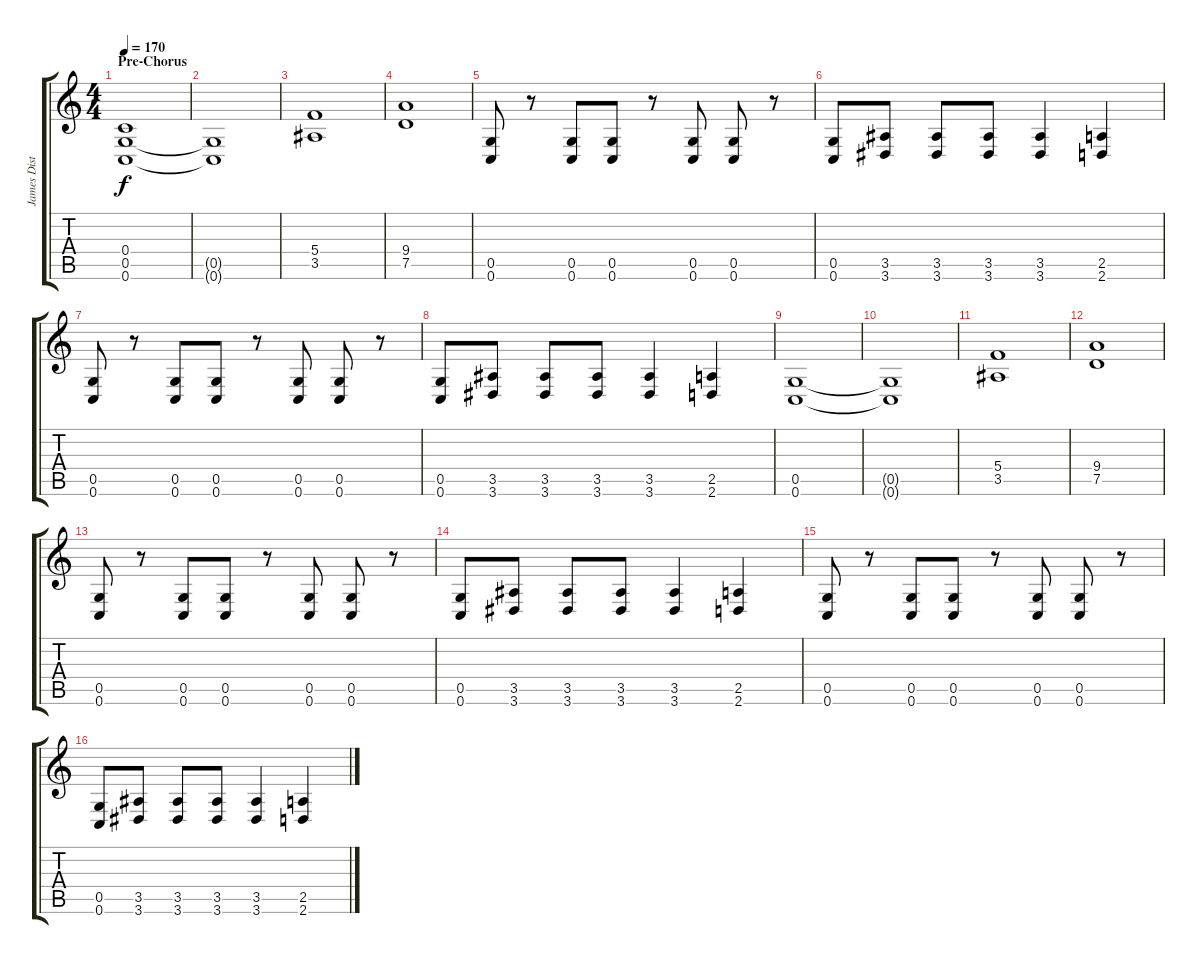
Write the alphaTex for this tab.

\track ("James Distortion" "James Dist") {instrument distortionguitar}
\staff {score tabs}
\tuning (D4 A3 F3 C3 G2 C2) {hide}
\ts (4 4)
\section ("" "Pre-Chorus")
\tempo 170
\clef g2
\ks c
(0.4 0.5 0.6).1{dy f} |
(0.5{t} 0.6{t}).1 |
(5.4 3.5).1 |
(9.4 7.5).1 |
(0.5 0.6).8 r.8 (0.5 0.6).8 (0.5 0.6).8 r.8 (0.5 0.6).8 (0.5 0.6).8 r.8 |
(0.5 0.6).8 (3.5 3.6).8 (3.5 3.6).8 (3.5 3.6).8 (3.5 3.6).4 (2.5 2.6).4 |
(0.5 0.6).8 r.8 (0.5 0.6).8 (0.5 0.6).8 r.8 (0.5 0.6).8 (0.5 0.6).8 r.8 |
(0.5 0.6).8 (3.5 3.6).8 (3.5 3.6).8 (3.5 3.6).8 (3.5 3.6).4 (2.5 2.6).4 |
(0.5 0.6).1 |
(0.5{t} 0.6{t}).1 |
(5.4 3.5).1 |
(9.4 7.5).1 |
(0.5 0.6).8 r.8 (0.5 0.6).8 (0.5 0.6).8 r.8 (0.5 0.6).8 (0.5 0.6).8 r.8 |
(0.5 0.6).8 (3.5 3.6).8 (3.5 3.6).8 (3.5 3.6).8 (3.5 3.6).4 (2.5 2.6).4 |
(0.5 0.6).8 r.8 (0.5 0.6).8 (0.5 0.6).8 r.8 (0.5 0.6).8 (0.5 0.6).8 r.8 |
(0.5 0.6).8 (3.5 3.6).8 (3.5 3.6).8 (3.5 3.6).8 (3.5 3.6).4 (2.5 2.6).4
